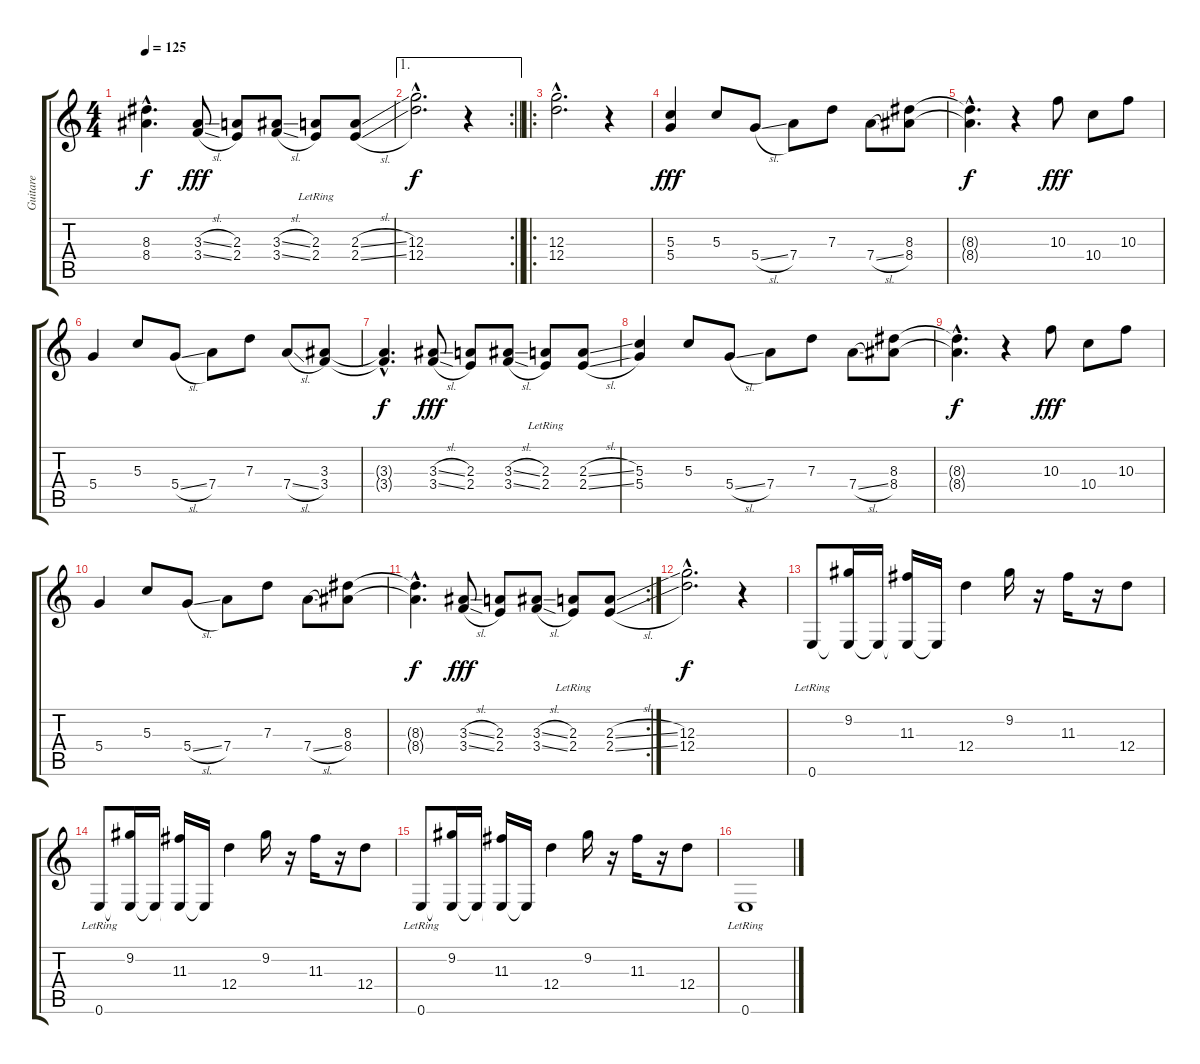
\track ("Guitare" "Guitare") {instrument electricguitarclean}
\staff {score tabs}
\tuning (E4 B3 G3 D3 A2 E2) {hide}
\ts (4 4)
\tempo 125
\clef g2
\ks c
(8.3{hac t} 8.4{hac t}).4{d dy f} (3.3{sl} 3.4{sl}).8{dy fff} (2.3 2.4).8 (3.3{sl} 3.4{sl}).8 (2.3{lr} 2.4).8 (2.3{sl} 2.4{sl}).8 |
\ae 1
\rc 2
\barLineRight lightlight
(12.3{hac} 12.4{hac}).2{d dy f} r.4 |
\ro
(12.3{hac} 12.4{hac}).2{d} r.4 |
(5.3 5.4).4{dy fff} 5.3.8 5.4{sl}.8 7.4.8 7.3.8 7.4{sl}.8 (8.3 8.4).8 |
(8.3{hac t} 8.4{hac t}).4{d dy f} r.4 10.3.8{dy fff} 10.4.8 10.3.8 |
5.4.4 5.3.8 5.4{sl}.8 7.4.8 7.3.8 7.4{sl}.8 (3.3 3.4).8 |
(3.3{hac t} 3.4{hac t}).4{d dy f} (3.3{sl} 3.4{sl}).8{dy fff} (2.3 2.4).8 (3.3{sl} 3.4{sl}).8 (2.3{lr} 2.4).8 (2.3{sl} 2.4{sl}).8 |
(5.3 5.4).4 5.3.8 5.4{sl}.8 7.4.8 7.3.8 7.4{sl}.8 (8.3 8.4).8 |
(8.3{hac t} 8.4{hac t}).4{d dy f} r.4 10.3.8{dy fff} 10.4.8 10.3.8 |
5.4.4 5.3.8 5.4{sl}.8 7.4.8 7.3.8 7.4{sl}.8 (8.3 8.4).8 |
\rc 2
(8.3{hac t} 8.4{hac t}).4{d dy f} (3.3{sl} 3.4{sl}).8{dy fff} (2.3 2.4).8 (3.3{sl} 3.4{sl}).8 (2.3{lr} 2.4).8 (2.3{sl} 2.4{sl}).8 |
(12.3{hac} 12.4{hac}).2{d dy f} r.4 |
0.6{lr}.8 (9.2 0.6{t}).16 0.6{t}.16 (11.3 0.6{t}).16 0.6{t}.16 12.4.4 9.2.16 r.16 11.3.16 r.16 12.4.8 |
0.6{lr}.8 (9.2 0.6{t}).16 0.6{t}.16 (11.3 0.6{t}).16 0.6{t}.16 12.4.4 9.2.16 r.16 11.3.16 r.16 12.4.8 |
0.6{lr}.8 (9.2 0.6{t}).16 0.6{t}.16 (11.3 0.6{t}).16 0.6{t}.16 12.4.4 9.2.16 r.16 11.3.16 r.16 12.4.8 |
0.6{lr}.1
